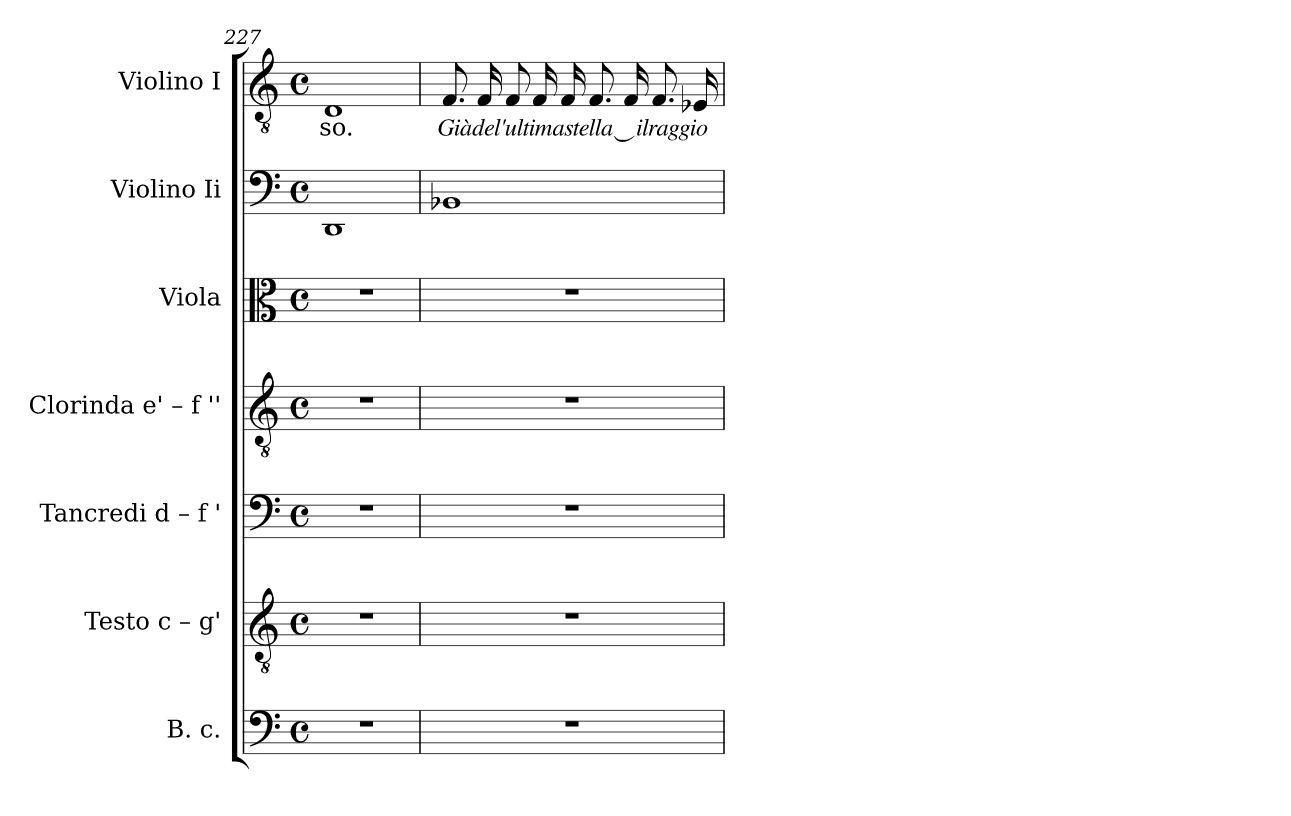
**kern	**kern	**kern	**kern	**kern	**kern	**kern	**text
*part7	*part6	*part5	*part4	*part3	*part2	*part1	*part1
*staff7	*staff6	*staff5	*staff4	*staff3	*staff2	*staff1	*staff1
*I"B. c.	*I"Testo  c – g'	*I"Tancredi  d – f '	*I"Clorinda  e' – f ''	*I"Viola	*I"Violino Ii	*I"Violino I	*
*clefF4	*clefGv2	*clefF4	*clefGv2	*clefC3	*clefF4	*clefGv2	*
*k[]	*k[]	*k[]	*k[]	*k[]	*k[]	*k[]	*
*C:	*C:	*C:	*C:	*C:	*C:	*C:	*
*M4/4	*M4/4	*M4/4	*M4/4	*M4/4	*M4/4	*M4/4	*
*met(c)	*met(c)	*met(c)	*met(c)	*met(c)	*met(c)	*met(c)	*
=227	=227	=227	=227	=227	=227	=227	=227
!	!	!	!	!	!	!	!LO:LY:b:cj
1r	1r	1r	1r	1r	1DD	1D	-so.
=228	=228	=228	=228	=228	=228	=228	=228
!	!	!	!	!	!	!	!LO:LY:b:cj
1r	1r	1r	1r	1r	1BB-X	8.F/	Giàdel'ultimastella‿ilraggio
!	!	!	!	!	!	!	!LO:LY:b:cj
.	.	.	.	.	.	16F/	.
!	!	!	!	!	!	!	!LO:LY:b:cj
.	.	.	.	.	.	8F/	.
!	!	!	!	!	!	!	!LO:LY:b:cj
.	.	.	.	.	.	16F/	.
!	!	!	!	!	!	!	!LO:LY:b:cj
.	.	.	.	.	.	16F/	.
!	!	!	!	!	!	!	!LO:LY:b:cj
.	.	.	.	.	.	8.F/	.
!	!	!	!	!	!	!	!LO:LY:b:cj
.	.	.	.	.	.	16F/	.
!	!	!	!	!	!	!	!LO:LY:b:cj
.	.	.	.	.	.	8.F/	.
!	!	!	!	!	!	!	!LO:LY:b:cj
.	.	.	.	.	.	16E-X/	.
=	=	=	=	=	=	=	=
*-	*-	*-	*-	*-	*-	*-	*-
